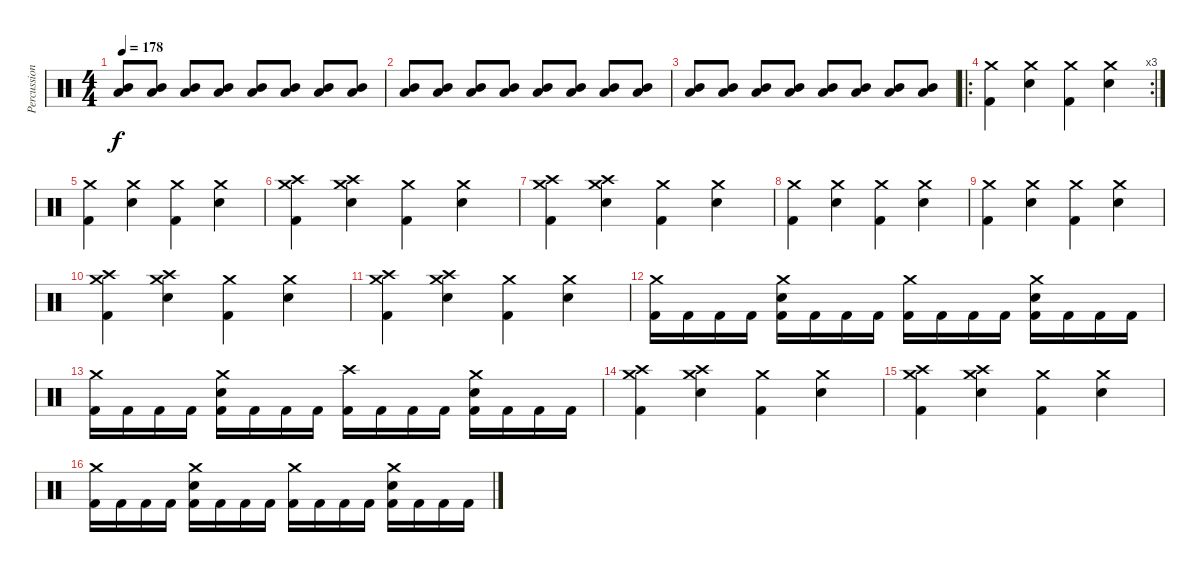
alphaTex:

\track ("Percussions" "Percussion") {instrument percussion}
\staff {score}
\articulation defaults
\ts (4 4)
\tempo 178
\clef neutral
\ks c
("Mid Tom (hit)" "Low Floor Tom (hit)").8{dy f} ("Mid Tom (hit)" "Low Floor Tom (hit)").8 ("Mid Tom (hit)" "Low Floor Tom (hit)").8 ("Mid Tom (hit)" "Low Floor Tom (hit)").8 ("Mid Tom (hit)" "Low Floor Tom (hit)").8 ("Mid Tom (hit)" "Low Floor Tom (hit)").8 ("Mid Tom (hit)" "Low Floor Tom (hit)").8 ("Mid Tom (hit)" "Low Floor Tom (hit)").8 |
("Mid Tom (hit)" "Low Floor Tom (hit)").8{volume 16} ("Mid Tom (hit)" "Low Floor Tom (hit)").8 ("Mid Tom (hit)" "Low Floor Tom (hit)").8 ("Mid Tom (hit)" "Low Floor Tom (hit)").8 ("Mid Tom (hit)" "Low Floor Tom (hit)").8 ("Mid Tom (hit)" "Low Floor Tom (hit)").8 ("Mid Tom (hit)" "Low Floor Tom (hit)").8 ("Mid Tom (hit)" "Low Floor Tom (hit)").8 |
("Mid Tom (hit)" "Low Floor Tom (hit)").8 ("Mid Tom (hit)" "Low Floor Tom (hit)").8 ("Mid Tom (hit)" "Low Floor Tom (hit)").8 ("Mid Tom (hit)" "Low Floor Tom (hit)").8 ("Mid Tom (hit)" "Low Floor Tom (hit)").8 ("Mid Tom (hit)" "Low Floor Tom (hit)").8 ("Mid Tom (hit)" "Low Floor Tom (hit)").8 ("Mid Tom (hit)" "Low Floor Tom (hit)").8 |
\ro
\rc 3
("Crash medium (hit)" "Kick (hit) 2").4 ("Crash medium (hit)" "Electric Snare (hit)").4 ("Crash medium (hit)" "Kick (hit) 2").4 ("Crash medium (hit)" "Electric Snare (hit)").4 |
("Crash medium (hit)" "Kick (hit) 2").4 ("Crash medium (hit)" "Electric Snare (hit)").4 ("Crash medium (hit)" "Kick (hit) 2").4 ("Crash medium (hit)" "Electric Snare (hit)").4 |
("Crash medium (hit)" "Crash high (hit)" "Kick (hit) 2").4 ("Crash medium (hit)" "Crash high (hit)" "Electric Snare (hit)").4 ("Crash medium (hit)" "Kick (hit) 2").4 ("Crash medium (hit)" "Electric Snare (hit)").4 |
("Crash medium (hit)" "Crash high (hit)" "Kick (hit) 2").4 ("Crash medium (hit)" "Crash high (hit)" "Electric Snare (hit)").4 ("Crash medium (hit)" "Kick (hit) 2").4 ("Crash medium (hit)" "Electric Snare (hit)").4 |
("Crash medium (hit)" "Kick (hit) 2").4 ("Crash medium (hit)" "Electric Snare (hit)").4 ("Crash medium (hit)" "Kick (hit) 2").4 ("Crash medium (hit)" "Electric Snare (hit)").4 |
("Crash medium (hit)" "Kick (hit) 2").4 ("Crash medium (hit)" "Electric Snare (hit)").4 ("Crash medium (hit)" "Kick (hit) 2").4 ("Crash medium (hit)" "Electric Snare (hit)").4 |
("Crash medium (hit)" "Crash high (hit)" "Kick (hit) 2").4 ("Crash medium (hit)" "Crash high (hit)" "Electric Snare (hit)").4 ("Crash medium (hit)" "Kick (hit) 2").4 ("Crash medium (hit)" "Electric Snare (hit)").4 |
("Crash medium (hit)" "Crash high (hit)" "Kick (hit) 2").4 ("Crash medium (hit)" "Crash high (hit)" "Electric Snare (hit)").4 ("Crash medium (hit)" "Kick (hit) 2").4 ("Crash medium (hit)" "Electric Snare (hit)").4 |
("Kick (hit) 2" "Crash medium (hit)").16 "Kick (hit) 2".16 "Kick (hit) 2".16 "Kick (hit) 2".16 ("Kick (hit) 2" "Crash medium (hit)" "Electric Snare (hit)").16 "Kick (hit) 2".16 "Kick (hit) 2".16 "Kick (hit) 2".16 ("Kick (hit) 2" "Crash medium (hit)").16 "Kick (hit) 2".16 "Kick (hit) 2".16 "Kick (hit) 2".16 ("Kick (hit) 2" "Crash medium (hit)" "Electric Snare (hit)").16 "Kick (hit) 2".16 "Kick (hit) 2".16 "Kick (hit) 2".16 |
("Kick (hit) 2" "Crash medium (hit)").16 "Kick (hit) 2".16 "Kick (hit) 2".16 "Kick (hit) 2".16 ("Kick (hit) 2" "Crash medium (hit)" "Electric Snare (hit)").16 "Kick (hit) 2".16 "Kick (hit) 2".16 "Kick (hit) 2".16 ("Kick (hit) 2" "Crash high (hit)").16 "Kick (hit) 2".16 "Kick (hit) 2".16 "Kick (hit) 2".16 ("Kick (hit) 2" "Crash medium (hit)" "Electric Snare (hit)").16 "Kick (hit) 2".16 "Kick (hit) 2".16 "Kick (hit) 2".16 |
("Crash medium (hit)" "Crash high (hit)" "Kick (hit) 2").4 ("Crash medium (hit)" "Crash high (hit)" "Electric Snare (hit)").4 ("Crash medium (hit)" "Kick (hit) 2").4 ("Crash medium (hit)" "Electric Snare (hit)").4 |
("Crash medium (hit)" "Crash high (hit)" "Kick (hit) 2").4 ("Crash medium (hit)" "Crash high (hit)" "Electric Snare (hit)").4 ("Crash medium (hit)" "Kick (hit) 2").4 ("Crash medium (hit)" "Electric Snare (hit)").4 |
("Kick (hit) 2" "Crash medium (hit)").16 "Kick (hit) 2".16 "Kick (hit) 2".16 "Kick (hit) 2".16 ("Kick (hit) 2" "Crash medium (hit)" "Electric Snare (hit)").16 "Kick (hit) 2".16 "Kick (hit) 2".16 "Kick (hit) 2".16 ("Kick (hit) 2" "Crash medium (hit)").16 "Kick (hit) 2".16 "Kick (hit) 2".16 "Kick (hit) 2".16 ("Kick (hit) 2" "Crash medium (hit)" "Electric Snare (hit)").16 "Kick (hit) 2".16 "Kick (hit) 2".16 "Kick (hit) 2".16
